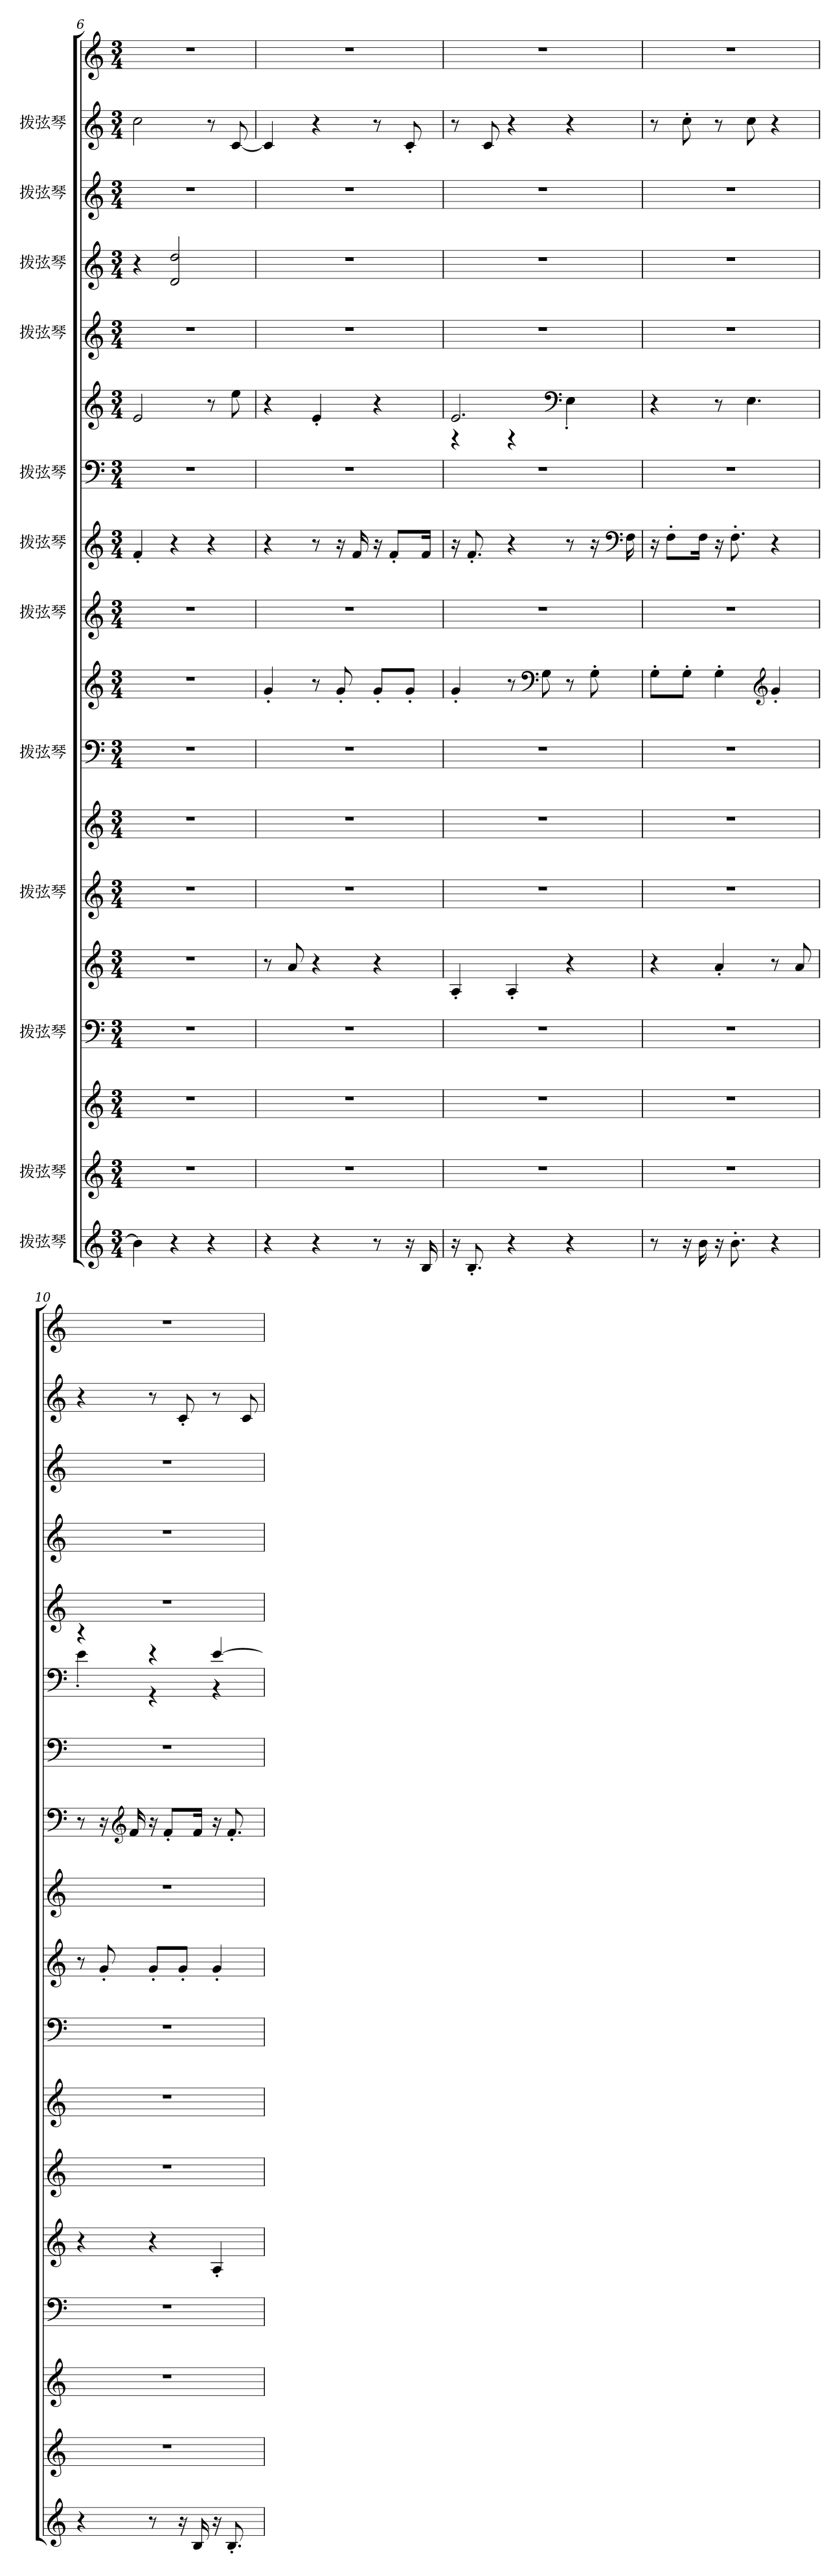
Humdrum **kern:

**kern	**kern	**kern	**kern	**kern	**kern	**kern	**kern	**kern	**kern	**kern	**kern	**kern	**kern	**kern	**kern	**kern	**kern
*part12	*part11	*part11	*part10	*part10	*part9	*part9	*part8	*part8	*part7	*part6	*part5	*part5	*part4	*part3	*part2	*part1	*part1
*staff18	*staff17	*staff16	*staff15	*staff14	*staff13	*staff12	*staff11	*staff10	*staff9	*staff8	*staff7	*staff6	*staff5	*staff4	*staff3	*staff2	*staff1
*I"拨弦琴	*I"拨弦琴	*	*I"拨弦琴	*	*I"拨弦琴	*	*I"拨弦琴	*	*I"拨弦琴	*I"拨弦琴	*I"拨弦琴	*	*I"拨弦琴	*I"拨弦琴	*I"拨弦琴	*I"拨弦琴	*
*clefG2	*clefG2	*clefG2	*clefF4	*clefG2	*clefG2	*clefG2	*clefF4	*clefG2	*clefG2	*clefG2	*clefF4	*clefG2	*clefG2	*clefG2	*clefG2	*clefG2	*clefG2
*k[]	*k[]	*k[]	*k[]	*k[]	*k[]	*k[]	*k[]	*k[]	*k[]	*k[]	*k[]	*k[]	*k[]	*k[]	*k[]	*k[]	*k[]
*M3/4	*M3/4	*M3/4	*M3/4	*M3/4	*M3/4	*M3/4	*M3/4	*M3/4	*M3/4	*M3/4	*M3/4	*M3/4	*M3/4	*M3/4	*M3/4	*M3/4	*M3/4
=6	=6	=6	=6	=6	=6	=6	=6	=6	=6	=6	=6	=6	=6	=6	=6	=6	=6
4b\]	2.r	2.r	2.r	2.r	2.r	2.r	2.r	2.r	2.r	4f'/	2.r	2e/	2.r	4r	2.r	2cc\	2.r
4r	.	.	.	.	.	.	.	.	.	4r	.	.	.	2d/ 2dd/	.	.	.
4r	.	.	.	.	.	.	.	.	.	4r	.	8r	.	.	.	8r	.
.	.	.	.	.	.	.	.	.	.	.	.	8ee\	.	.	.	[8c/	.
=7	=7	=7	=7	=7	=7	=7	=7	=7	=7	=7	=7	=7	=7	=7	=7	=7	=7
4r	2.r	2.r	2.r	8r	2.r	2.r	2.r	4g'/	2.r	4r	2.r	4r	2.r	2.r	2.r	4c/]	2.r
.	.	.	.	8a/	.	.	.	.	.	.	.	.	.	.	.	.	.
4r	.	.	.	4r	.	.	.	8r	.	8r	.	4e'/	.	.	.	4r	.
.	.	.	.	.	.	.	.	8g'/	.	16r	.	.	.	.	.	.	.
.	.	.	.	.	.	.	.	.	.	16f/	.	.	.	.	.	.	.
8r	.	.	.	4r	.	.	.	8g'/L	.	16r	.	4r	.	.	.	8r	.
.	.	.	.	.	.	.	.	.	.	8f'/L	.	.	.	.	.	.	.
16r	.	.	.	.	.	.	.	8g'/J	.	.	.	.	.	.	.	8c'/	.
16B/	.	.	.	.	.	.	.	.	.	16f/Jk	.	.	.	.	.	.	.
!!LO:PB:g=z
=8	=8	=8	=8	=8	=8	=8	=8	=8	=8	=8	=8	=8	=8	=8	=8	=8	=8
*	*	*	*	*	*	*	*	*	*	*	*	*^	*	*	*	*	*
16r	2.r	2.r	2.r	4A'/	2.r	2.r	2.r	4g'/	2.r	16r	2.r	2.e/	4r	2.r	2.r	2.r	8r	2.r
8.B'/	.	.	.	.	.	.	.	.	.	8.f'/	.	.	.	.	.	.	.	.
.	.	.	.	.	.	.	.	.	.	.	.	.	.	.	.	.	8c/	.
4r	.	.	.	4A'/	.	.	.	8r	.	4r	.	.	4r	.	.	.	4r	.
*	*	*	*	*	*	*	*	*clefF4	*	*	*	*	*	*	*	*	*	*
.	.	.	.	.	.	.	.	8G\	.	.	.	.	.	.	.	.	.	.
*	*	*	*	*	*	*	*	*	*	*	*	*clefF4	*	*	*	*	*	*
4r	.	.	.	4r	.	.	.	8r	.	8r	.	.	4E'\	.	.	.	4r	.
.	.	.	.	.	.	.	.	8G'\	.	16r	.	.	.	.	.	.	.	.
*	*	*	*	*	*	*	*	*	*	*clefF4	*	*	*	*	*	*	*	*
.	.	.	.	.	.	.	.	.	.	16F\	.	.	.	.	.	.	.	.
*	*	*	*	*	*	*	*	*	*	*	*	*v	*v	*	*	*	*	*
=9	=9	=9	=9	=9	=9	=9	=9	=9	=9	=9	=9	=9	=9	=9	=9	=9	=9
8r	2.r	2.r	2.r	4r	2.r	2.r	2.r	8G'\L	2.r	16r	2.r	4r	2.r	2.r	2.r	8r	2.r
.	.	.	.	.	.	.	.	.	.	8F'\L	.	.	.	.	.	.	.
16r	.	.	.	.	.	.	.	8G'\J	.	.	.	.	.	.	.	8cc'\	.
16b\	.	.	.	.	.	.	.	.	.	16F\Jk	.	.	.	.	.	.	.
16r	.	.	.	4a'/	.	.	.	4G'\	.	16r	.	8r	.	.	.	8r	.
8.b'\	.	.	.	.	.	.	.	.	.	8.F'\	.	.	.	.	.	.	.
.	.	.	.	.	.	.	.	.	.	.	.	4.E\	.	.	.	8cc\	.
*	*	*	*	*	*	*	*	*clefG2	*	*	*	*	*	*	*	*	*
4r	.	.	.	8r	.	.	.	4g'/	.	4r	.	.	.	.	.	4r	.
.	.	.	.	8a/	.	.	.	.	.	.	.	.	.	.	.	.	.
=10	=10	=10	=10	=10	=10	=10	=10	=10	=10	=10	=10	=10	=10	=10	=10	=10	=10
*	*	*	*	*	*	*	*	*	*	*	*	*^	*	*	*	*	*
4r	2.r	2.r	2.r	4r	2.r	2.r	2.r	8r	2.r	8r	2.r	4r	4e'\	2.r	2.r	2.r	4r	2.r
.	.	.	.	.	.	.	.	8g'/	.	16r	.	.	.	.	.	.	.	.
*	*	*	*	*	*	*	*	*	*	*clefG2	*	*	*	*	*	*	*	*
.	.	.	.	.	.	.	.	.	.	16f/	.	.	.	.	.	.	.	.
8r	.	.	.	4r	.	.	.	8g'/L	.	16r	.	4r	4r	.	.	.	8r	.
.	.	.	.	.	.	.	.	.	.	8f'/L	.	.	.	.	.	.	.	.
16r	.	.	.	.	.	.	.	8g'/J	.	.	.	.	.	.	.	.	8c'/	.
16B/	.	.	.	.	.	.	.	.	.	16f/Jk	.	.	.	.	.	.	.	.
16r	.	.	.	4A'/	.	.	.	4g'/	.	16r	.	[4e/	4r	.	.	.	8r	.
8.B'/	.	.	.	.	.	.	.	.	.	8.f'/	.	.	.	.	.	.	.	.
.	.	.	.	.	.	.	.	.	.	.	.	.	.	.	.	.	8c/	.
*	*	*	*	*	*	*	*	*	*	*	*	*v	*v	*	*	*	*	*
=	=	=	=	=	=	=	=	=	=	=	=	=	=	=	=	=	=
*-	*-	*-	*-	*-	*-	*-	*-	*-	*-	*-	*-	*-	*-	*-	*-	*-	*-
